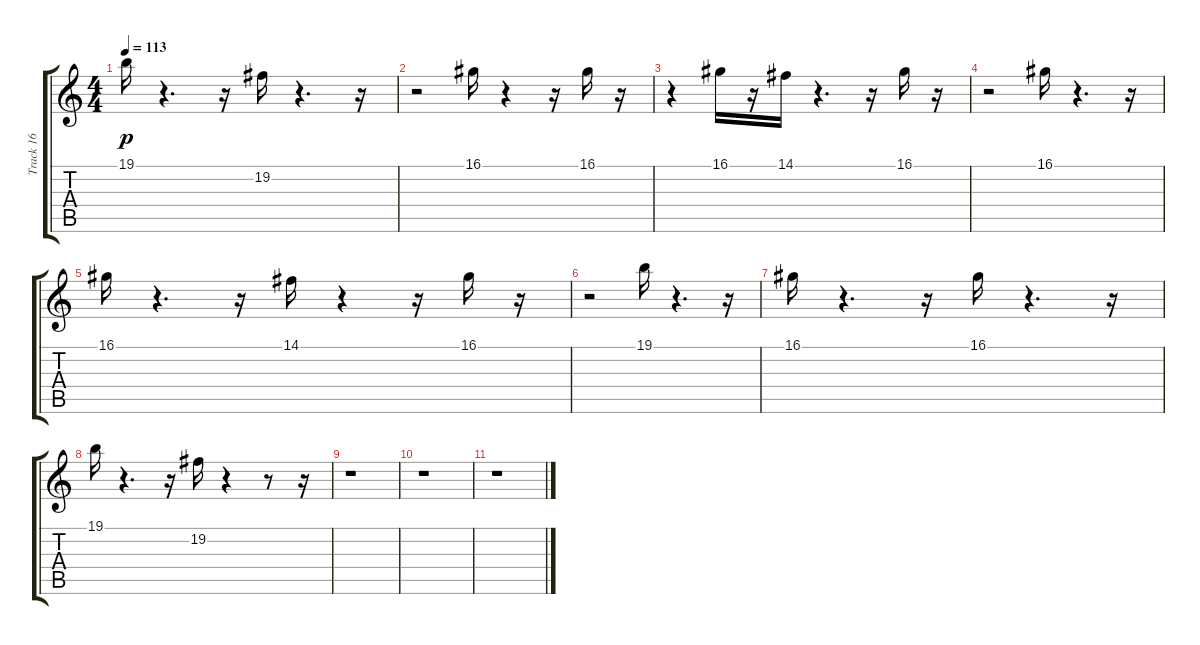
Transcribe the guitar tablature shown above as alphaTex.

\track ("Track 16" "Track 16") {instrument musicbox}
\staff {score tabs}
\tuning (E4 B3 G3 D3 A2 E2) {hide}
\ts (4 4)
\tempo 113
\clef g2
\ks c
19.1.16{dy p} r.4{d} r.16 19.2.16 r.4{d} r.16 |
r.2 16.1.16 r.4 r.16 16.1.16 r.16 |
r.4 16.1.16 r.16 14.1.16 r.4{d} r.16 16.1.16 r.16 |
r.2 16.1.16 r.4{d} r.16 |
16.1.16 r.4{d} r.16 14.1.16 r.4 r.16 16.1.16 r.16 |
r.2 19.1.16 r.4{d} r.16 |
16.1.16 r.4{d} r.16 16.1.16 r.4{d} r.16 |
19.1.16 r.4{d} r.16 19.2.16 r.4 r.8 r.16 |
r.1 |
r.1 |
r.1
